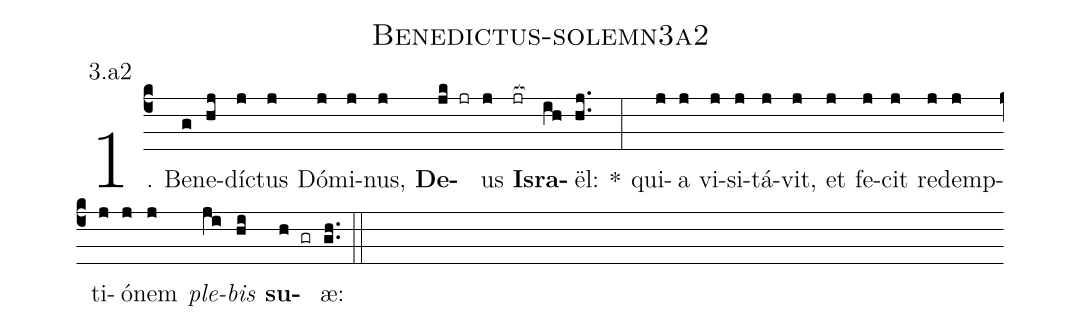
name: Benedictus-solemn3a2;
annotation: 3.a2;
%%
(c4)1. Be(g)ne(hj)díc(j)tus(j) Dó(j)mi(j)nus,(j) <b>De</b>(jk jr)us(j) <b>Is</b>(jr[ocb:1{])<b>ra</b>(ih[ocb:0}])ël:(hj..) *(:) qui(j)a(j) vi(j)si(j)tá(j)vit,(j) et(j) fe(j)cit(j) red(j)emp(j)ti(j)ó(j)nem(j) <i>ple</i>(ji)<i>bis</i>(hi) <b>su</b>(h gr)æ:(gh..) (::)
